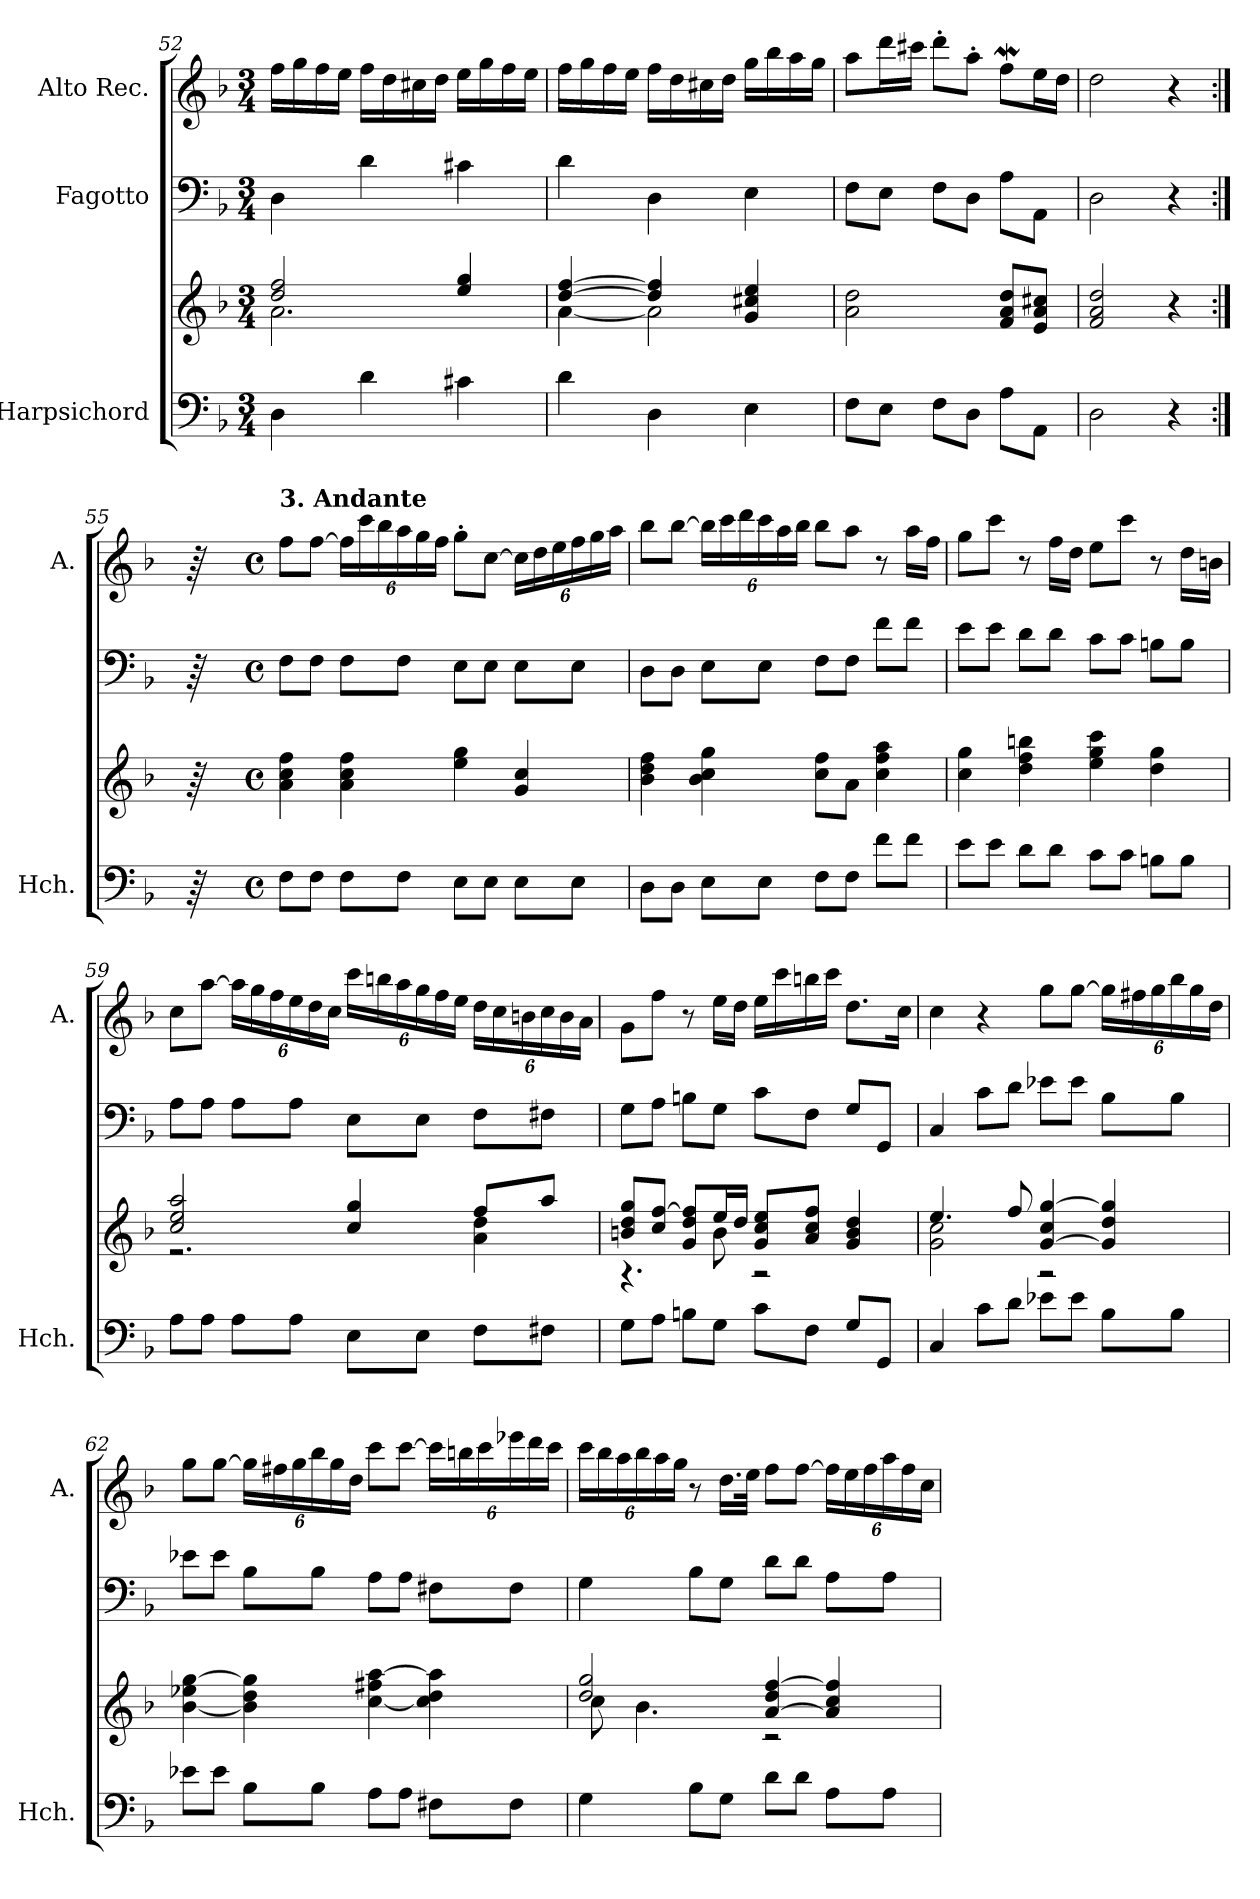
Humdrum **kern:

**kern	**kern	**kern	**kern
*part3	*part3	*part2	*part1
*staff4	*staff3	*staff2	*staff1
*I"Harpsichord	*	*I"Fagotto	*I"Alto Rec.
*I'Hch.	*	*	*I'A.
*clefF4	*clefG2	*clefF4	*clefG2
*k[b-]	*k[b-]	*k[b-]	*k[b-]
*M3/4	*M3/4	*M3/4	*M3/4
=52	=52	=52	=52
*	*^	*	*
4D\	2dd/ 2ff/	2.a\	4D\	16ff\LL
.	.	.	.	16gg\
.	.	.	.	16ff\
.	.	.	.	16ee\JJ
4d\	.	.	4d\	16ff\LL
.	.	.	.	16dd\
.	.	.	.	16cc#X\
.	.	.	.	16dd\JJ
4c#X\	4ee/ 4gg/	.	4c#X\	16ee\LL
.	.	.	.	16gg\
.	.	.	.	16ff\
.	.	.	.	16ee\JJ
=53	=53	=53	=53	=53
4d\	[4dd/ [4ff/	[4a\	4d\	16ff\LL
.	.	.	.	16gg\
.	.	.	.	16ff\
.	.	.	.	16ee\JJ
4D\	4dd/] 4ff/]	2a\]	4D\	16ff\LL
.	.	.	.	16dd\
.	.	.	.	16cc#X\
.	.	.	.	16dd\JJ
4E\	4g/ 4cc#X/ 4ee/	.	4E\	16gg\LL
.	.	.	.	16bb-\
.	.	.	.	16aa\
.	.	.	.	16gg\JJ
*	*v	*v	*	*
=54	=54	=54	=54
8F\L	2a\ 2dd\	8F\L	8aa\L
8E\J	.	8E\J	16ddd\L
.	.	.	16ccc#X\JJ
8F\L	.	8F\L	8ddd'\L
8D\J	.	8D\J	8aa'\J
8A\L	8f/ 8a/ 8dd/L	8A\L	8ffw\L
8AA\J	8e/ 8a/ 8cc#X/J	8AA\J	16ee\L
.	.	.	16dd\JJ
=55	=55	=55	=55
2D\	2f/ 2a/ 2dd/	2D\	2dd\
4r	4r	4r	4r
=55X1:|!	=55X1:|!	=55X1:|!	=55X1:|!
64r	64r	64r	64r
!!LO:PB:g=z
=56-	=56-	=56-	=56-
*M4/4	*M4/4	*M4/4	*M4/4
*met(c)	*met(c)	*met(c)	*met(c)
*	*	*	*MM45
!	!	!	!LO:TX:a:B:t=3. Andante
8F\L	4a\ 4cc\ 4ff\	8F\L	8ff\L
8F\J	.	8F\J	[8ff\J
*	*	*	*Xbrackettup
8F\L	4a\ 4cc\ 4ff\	8F\L	24ff\LL]
.	.	.	24ccc\
.	.	.	24bb-\
8F\J	.	8F\J	24aa\
.	.	.	24gg\
.	.	.	24ff\JJ
8E\L	4ee\ 4gg\	8E\L	8gg'\L
8E\J	.	8E\J	[8cc\J
8E\L	4g/ 4cc/	8E\L	24cc\LL]
.	.	.	24dd\
.	.	.	24ee\
8E\J	.	8E\J	24ff\
.	.	.	24gg\
.	.	.	24aa\JJ
=57	=57	=57	=57
8D\L	4b-\ 4dd\ 4ff\	8D\L	8bb-\L
8D\J	.	8D\J	[8bb-\J
8E\L	4b-\ 4cc\ 4gg\	8E\L	24bb-\LL]
.	.	.	24ccc\
.	.	.	24ddd\
8E\J	.	8E\J	24ccc\
.	.	.	24aa\
.	.	.	24bb-\JJ
8F\L	8cc\ 8ff\L	8F\L	8bb-\L
8F\J	8a\J	8F\J	8aa\J
8f\L	4cc\ 4ff\ 4aa\	8f\L	8r
8f\J	.	8f\J	16aa\LL
.	.	.	16ff\JJ
=58	=58	=58	=58
8e\L	4cc\ 4gg\	8e\L	8gg\L
8e\J	.	8e\J	8ccc\J
8d\L	4dd\ 4ff\ 4bbn\	8d\L	8r
8d\J	.	8d\J	16ff\LL
.	.	.	16dd\JJ
8c\L	4ee\ 4gg\ 4ccc\	8c\L	8ee\L
8c\J	.	8c\J	8ccc\J
8Bn\L	4dd\ 4gg\	8Bn\L	8r
8B\J	.	8B\J	16dd\LL
.	.	.	16bn\JJ
=59	=59	=59	=59
*	*^	*	*
8A\L	2cc/ 2ee/ 2aa/	2.r	8A\L	8cc\L
8A\J	.	.	8A\J	[8aa\J
8A\L	.	.	8A\L	24aa\LL]
.	.	.	.	24gg\
.	.	.	.	24ff\
8A\J	.	.	8A\J	24ee\
.	.	.	.	24dd\
.	.	.	.	24cc\JJ
8E\L	4cc/ 4gg/	.	8E\L	24ccc\LL
.	.	.	.	24bbn\
.	.	.	.	24aa\
8E\J	.	.	8E\J	24gg\
.	.	.	.	24ff\
.	.	.	.	24ee\JJ
8F\L	8ff/L	4a\ 4dd\	8F\L	24dd\LL
.	.	.	.	24cc\
.	.	.	.	24bn\
8F#X\J	8aa/J	.	8F#X\J	24cc\
.	.	.	.	24b\
.	.	.	.	24a\JJ
!!LO:LB:g=z
=60	=60	=60	=60	=60
8G\L	8bn/ 8dd/ 8gg/L	4.r	8G\L	8g\L
8A\J	8cc/ [8ff/J	.	8A\J	8ff\J
8Bn\L	8g/ 8dd/ 8ff/]L	.	8Bn\L	8r
8G\J	16ee/L	8b\	8G\J	16ee\LL
.	16dd/JJ	.	.	16dd\JJ
8c\L	8g/ 8cc/ 8ee/L	2r	8c\L	16ee\LL
.	.	.	.	16ccc\
8F\J	8a/ 8cc/ 8ff/J	.	8F\J	16bbn\
.	.	.	.	16ccc\JJ
8G/L	4g/ 4b/ 4dd/	.	8G/L	8.dd\L
8GG/J	.	.	8GG/J	.
.	.	.	.	16cc\Jk
=61	=61	=61	=61	=61
4C/	4.ee/	2g\ 2cc\	4C/	4cc\
8c\L	.	.	8c\L	4r
8d\J	8ff/	.	8d\J	.
8e-X\L	[4g/ 4cc/ [4gg/	2r	8e-X\L	8gg\L
8e-\J	.	.	8e-\J	[8gg\J
8B-\L	4g/] 4dd/ 4gg/]	.	8B-\L	24gg\LL]
.	.	.	.	24ff#X\
.	.	.	.	24gg\
8B-\J	.	.	8B-\J	24bb-\
.	.	.	.	24gg\
.	.	.	.	24dd\JJ
*	*v	*v	*	*
=62	=62	=62	=62
8e-X\L	[4b-\ 4ee-X\ [4gg\	8e-X\L	8gg\L
8e-\J	.	8e-\J	[8gg\J
8B-\L	4b-\] 4dd\ 4gg\]	8B-\L	24gg\LL]
.	.	.	24ff#X\
.	.	.	24gg\
8B-\J	.	8B-\J	24bb-\
.	.	.	24gg\
.	.	.	24dd\JJ
8A\L	[4cc\ 4ff#X\ [4aa\	8A\L	8ccc\L
8A\J	.	8A\J	[8ccc\J
8F#X\L	4cc\] 4dd\ 4aa\]	8F#X\L	24ccc\LL]
.	.	.	24bbn\
.	.	.	24ccc\
8F#\J	.	8F#\J	24eee-X\
.	.	.	24ddd\
.	.	.	24ccc\JJ
=63	=63	=63	=63
*	*^	*	*
4G\	2dd/ 2gg/	8cc\	4G\	24ccc\LL
.	.	.	.	24bb-\
.	.	.	.	24aa\
.	.	4.b-\	.	24bb-\
.	.	.	.	24aa\
.	.	.	.	24gg\JJ
8B-\L	.	.	8B-\L	8r
8G\J	.	.	8G\J	16.dd\LL
.	.	.	.	32ee\JJk
8d\L	[4a/ 4dd/ [4ff/	2r	8d\L	8ff\L
8d\J	.	.	8d\J	[8ff\J
8A\L	4a/] 4cc/ 4ff/]	.	8A\L	24ff\LL]
.	.	.	.	24ee\
.	.	.	.	24ff\
8A\J	.	.	8A\J	24aa\
.	.	.	.	24ff\
.	.	.	.	24cc\JJ
*	*v	*v	*	*
=	=	=	=
*-	*-	*-	*-
